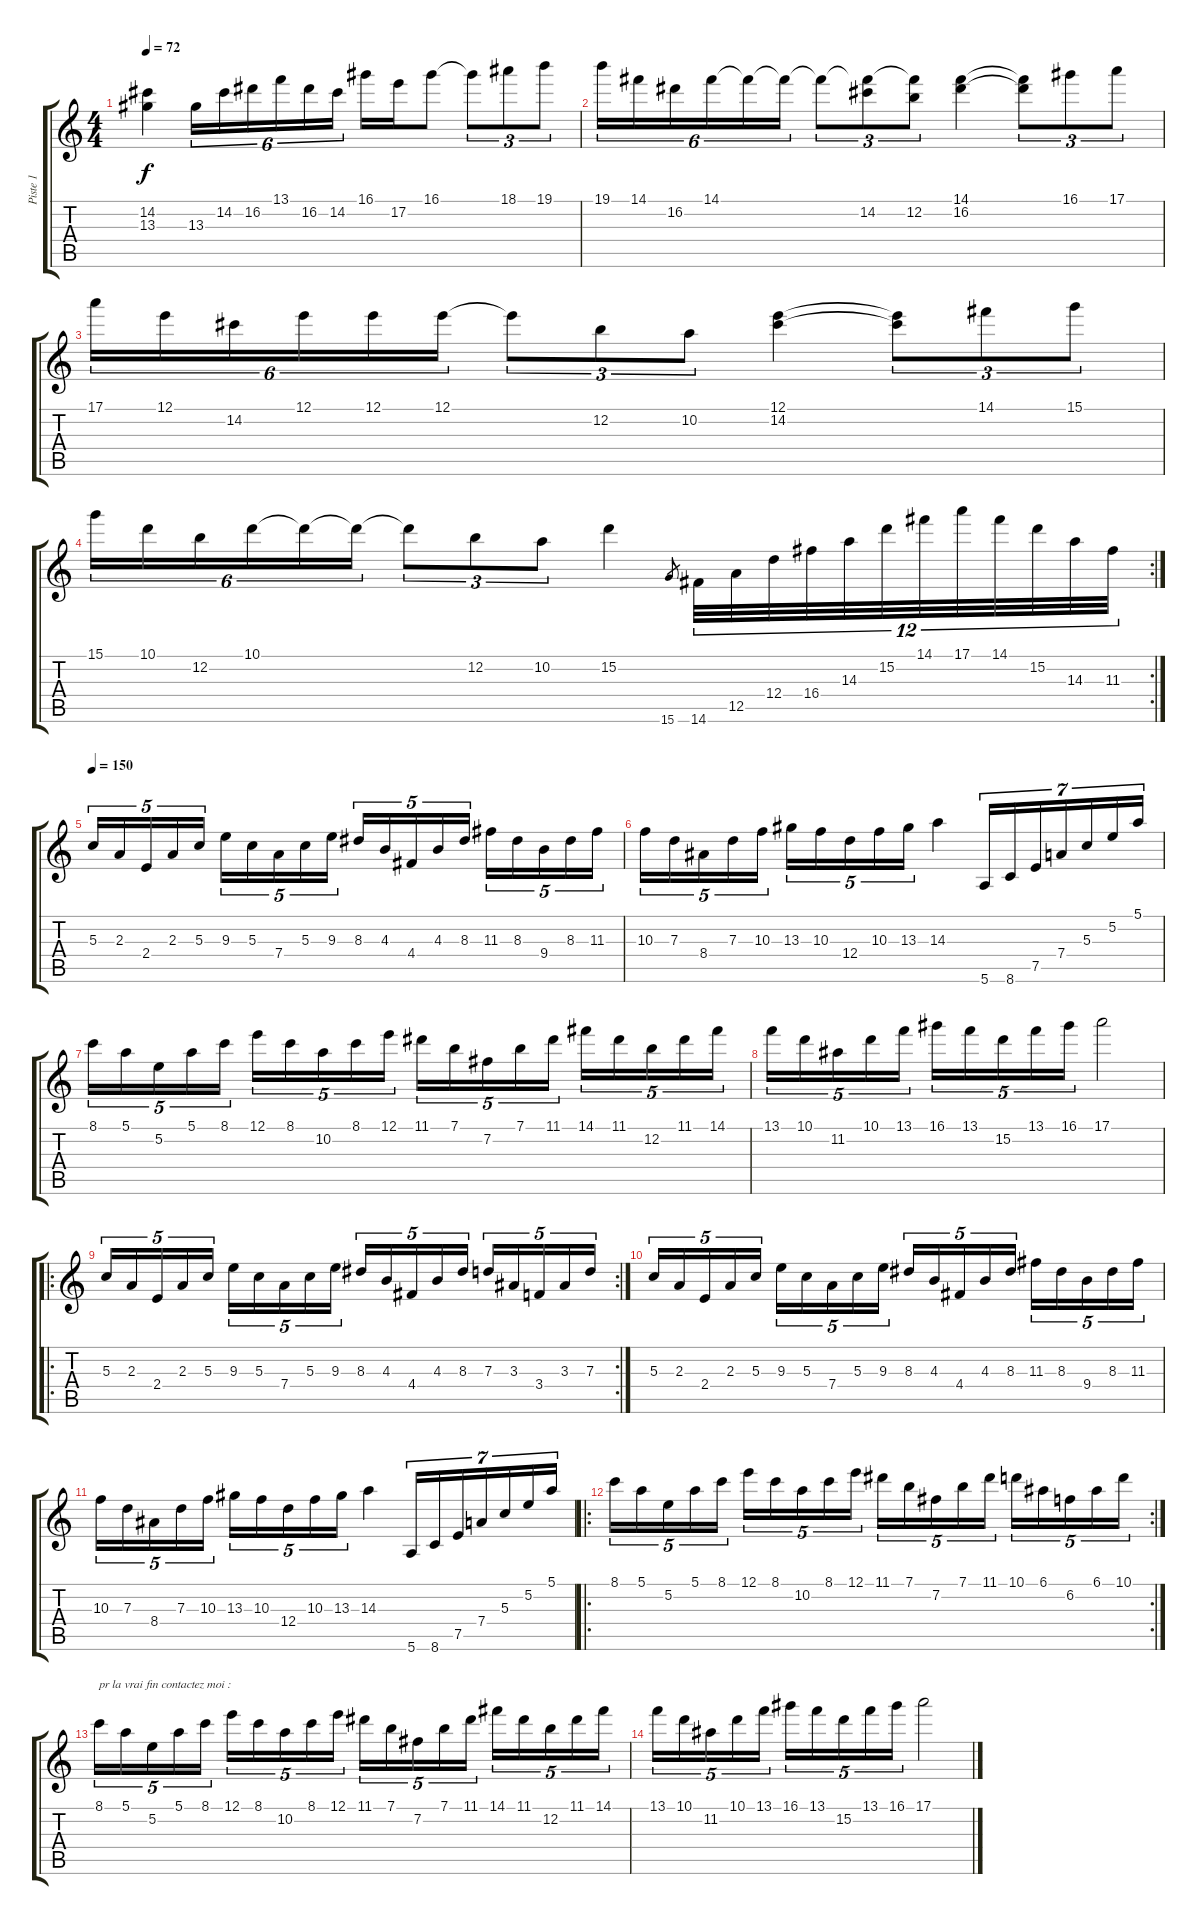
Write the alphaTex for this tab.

\track ("Piste 1" "Piste 1") {instrument distortionguitar}
\staff {score tabs}
\tuning (E4 B3 G3 D3 A2 E2) {hide}
\ts (4 4)
\tempo 72
\clef g2
\ks c
(14.2 13.3).4{dy f} 13.3.16{tu (6 4)} 14.2.16{tu (6 4)} 16.2.16{tu (6 4)} 13.1.16{tu (6 4)} 16.2.16{tu (6 4)} 14.2.16{tu (6 4)} 16.1.16 17.2.16 16.1.8 16.1{t}.8{tu (3 2)} 18.1.8{tu (3 2)} 19.1.8{tu (3 2)} |
19.1.16{tu (6 4)} 14.1.16{tu (6 4)} 16.2.16{tu (6 4)} 14.1.16{tu (6 4)} 14.1{t}.16{tu (6 4)} 14.1{t}.16{tu (6 4)} 14.1{t}.8{tu (3 2)} (14.1{t} 14.2).8{tu (3 2)} (14.1{t} 12.2).8{tu (3 2)} (14.1 16.2).4 (14.1{t} 16.2{t}).8{tu (3 2)} 16.1.8{tu (3 2)} 17.1.8{tu (3 2)} |
17.1.16{tu (6 4)} 12.1.16{tu (6 4)} 14.2.16{tu (6 4)} 12.1.16{tu (6 4)} 12.1.16{tu (6 4)} 12.1.16{tu (6 4)} 12.1{t}.8{tu (3 2)} 12.2.8{tu (3 2)} 10.2.8{tu (3 2)} (12.1 14.2).4 (12.1{t} 14.2{t}).8{tu (3 2)} 14.1.8{tu (3 2)} 15.1.8{tu (3 2)} |
\rc 2
15.1.16{tu (6 4)} 10.1.16{tu (6 4)} 12.2.16{tu (6 4)} 10.1.16{tu (6 4)} 10.1{t}.16{tu (6 4)} 10.1{t}.16{tu (6 4)} 10.1{t}.8{tu (3 2)} 12.2.8{tu (3 2)} 10.2.8{tu (3 2)} 15.2.4 15.6.8{gr} 14.6.32{tu (12 8)} 12.5.32{tu (12 8)} 12.4.32{tu (12 8)} 16.4.32{tu (12 8)} 14.3.32{tu (12 8)} 15.2.32{tu (12 8)} 14.1.32{tu (12 8)} 17.1.32{tu (12 8)} 14.1.32{tu (12 8)} 15.2.32{tu (12 8)} 14.3.32{tu (12 8)} 11.3.32{tu (12 8)} |
\tempo 150
5.3.16{tu (5 4)} 2.3.16{tu (5 4)} 2.4.16{tu (5 4)} 2.3.16{tu (5 4)} 5.3.16{tu (5 4)} 9.3.16{tu (5 4)} 5.3.16{tu (5 4)} 7.4.16{tu (5 4)} 5.3.16{tu (5 4)} 9.3.16{tu (5 4)} 8.3.16{tu (5 4)} 4.3.16{tu (5 4)} 4.4.16{tu (5 4)} 4.3.16{tu (5 4)} 8.3.16{tu (5 4)} 11.3.16{tu (5 4)} 8.3.16{tu (5 4)} 9.4.16{tu (5 4)} 8.3.16{tu (5 4)} 11.3.16{tu (5 4)} |
10.3.16{tu (5 4)} 7.3.16{tu (5 4)} 8.4.16{tu (5 4)} 7.3.16{tu (5 4)} 10.3.16{tu (5 4)} 13.3.16{tu (5 4)} 10.3.16{tu (5 4)} 12.4.16{tu (5 4)} 10.3.16{tu (5 4)} 13.3.16{tu (5 4)} 14.3.4 5.6.16{tu (7 4)} 8.6.16{tu (7 4)} 7.5.16{tu (7 4)} 7.4.16{tu (7 4)} 5.3.16{tu (7 4)} 5.2.16{tu (7 4)} 5.1.16{tu (7 4)} |
8.1.16{tu (5 4)} 5.1.16{tu (5 4)} 5.2.16{tu (5 4)} 5.1.16{tu (5 4)} 8.1.16{tu (5 4)} 12.1.16{tu (5 4)} 8.1.16{tu (5 4)} 10.2.16{tu (5 4)} 8.1.16{tu (5 4)} 12.1.16{tu (5 4)} 11.1.16{tu (5 4)} 7.1.16{tu (5 4)} 7.2.16{tu (5 4)} 7.1.16{tu (5 4)} 11.1.16{tu (5 4)} 14.1.16{tu (5 4)} 11.1.16{tu (5 4)} 12.2.16{tu (5 4)} 11.1.16{tu (5 4)} 14.1.16{tu (5 4)} |
13.1.16{tu (5 4)} 10.1.16{tu (5 4)} 11.2.16{tu (5 4)} 10.1.16{tu (5 4)} 13.1.16{tu (5 4)} 16.1.16{tu (5 4)} 13.1.16{tu (5 4)} 15.2.16{tu (5 4)} 13.1.16{tu (5 4)} 16.1.16{tu (5 4)} 17.1.2 |
\ro
\rc 2
5.3.16{tu (5 4)} 2.3.16{tu (5 4)} 2.4.16{tu (5 4)} 2.3.16{tu (5 4)} 5.3.16{tu (5 4)} 9.3.16{tu (5 4)} 5.3.16{tu (5 4)} 7.4.16{tu (5 4)} 5.3.16{tu (5 4)} 9.3.16{tu (5 4)} 8.3.16{tu (5 4)} 4.3.16{tu (5 4)} 4.4.16{tu (5 4)} 4.3.16{tu (5 4)} 8.3.16{tu (5 4)} 7.3.16{tu (5 4)} 3.3.16{tu (5 4)} 3.4.16{tu (5 4)} 3.3.16{tu (5 4)} 7.3.16{tu (5 4)} |
5.3.16{tu (5 4)} 2.3.16{tu (5 4)} 2.4.16{tu (5 4)} 2.3.16{tu (5 4)} 5.3.16{tu (5 4)} 9.3.16{tu (5 4)} 5.3.16{tu (5 4)} 7.4.16{tu (5 4)} 5.3.16{tu (5 4)} 9.3.16{tu (5 4)} 8.3.16{tu (5 4)} 4.3.16{tu (5 4)} 4.4.16{tu (5 4)} 4.3.16{tu (5 4)} 8.3.16{tu (5 4)} 11.3.16{tu (5 4)} 8.3.16{tu (5 4)} 9.4.16{tu (5 4)} 8.3.16{tu (5 4)} 11.3.16{tu (5 4)} |
10.3.16{tu (5 4)} 7.3.16{tu (5 4)} 8.4.16{tu (5 4)} 7.3.16{tu (5 4)} 10.3.16{tu (5 4)} 13.3.16{tu (5 4)} 10.3.16{tu (5 4)} 12.4.16{tu (5 4)} 10.3.16{tu (5 4)} 13.3.16{tu (5 4)} 14.3.4 5.6.16{tu (7 4)} 8.6.16{tu (7 4)} 7.5.16{tu (7 4)} 7.4.16{tu (7 4)} 5.3.16{tu (7 4)} 5.2.16{tu (7 4)} 5.1.16{tu (7 4)} |
\ro
\rc 2
8.1.16{tu (5 4)} 5.1.16{tu (5 4)} 5.2.16{tu (5 4)} 5.1.16{tu (5 4)} 8.1.16{tu (5 4)} 12.1.16{tu (5 4)} 8.1.16{tu (5 4)} 10.2.16{tu (5 4)} 8.1.16{tu (5 4)} 12.1.16{tu (5 4)} 11.1.16{tu (5 4)} 7.1.16{tu (5 4)} 7.2.16{tu (5 4)} 7.1.16{tu (5 4)} 11.1.16{tu (5 4)} 10.1.16{tu (5 4)} 6.1.16{tu (5 4)} 6.2.16{tu (5 4)} 6.1.16{tu (5 4)} 10.1.16{tu (5 4)} |
8.1.16{tu (5 4) txt "pr la vrai fin contactez moi :"} 5.1.16{tu (5 4)} 5.2.16{tu (5 4)} 5.1.16{tu (5 4)} 8.1.16{tu (5 4)} 12.1.16{tu (5 4)} 8.1.16{tu (5 4)} 10.2.16{tu (5 4)} 8.1.16{tu (5 4)} 12.1.16{tu (5 4)} 11.1.16{tu (5 4)} 7.1.16{tu (5 4) txt ""} 7.2.16{tu (5 4)} 7.1.16{tu (5 4)} 11.1.16{tu (5 4)} 14.1.16{tu (5 4)} 11.1.16{tu (5 4)} 12.2.16{tu (5 4)} 11.1.16{tu (5 4)} 14.1.16{tu (5 4)} |
13.1.16{tu (5 4)} 10.1.16{tu (5 4)} 11.2.16{tu (5 4)} 10.1.16{tu (5 4)} 13.1.16{tu (5 4)} 16.1.16{tu (5 4)} 13.1.16{tu (5 4)} 15.2.16{tu (5 4)} 13.1.16{tu (5 4)} 16.1.16{tu (5 4)} 17.1.2
